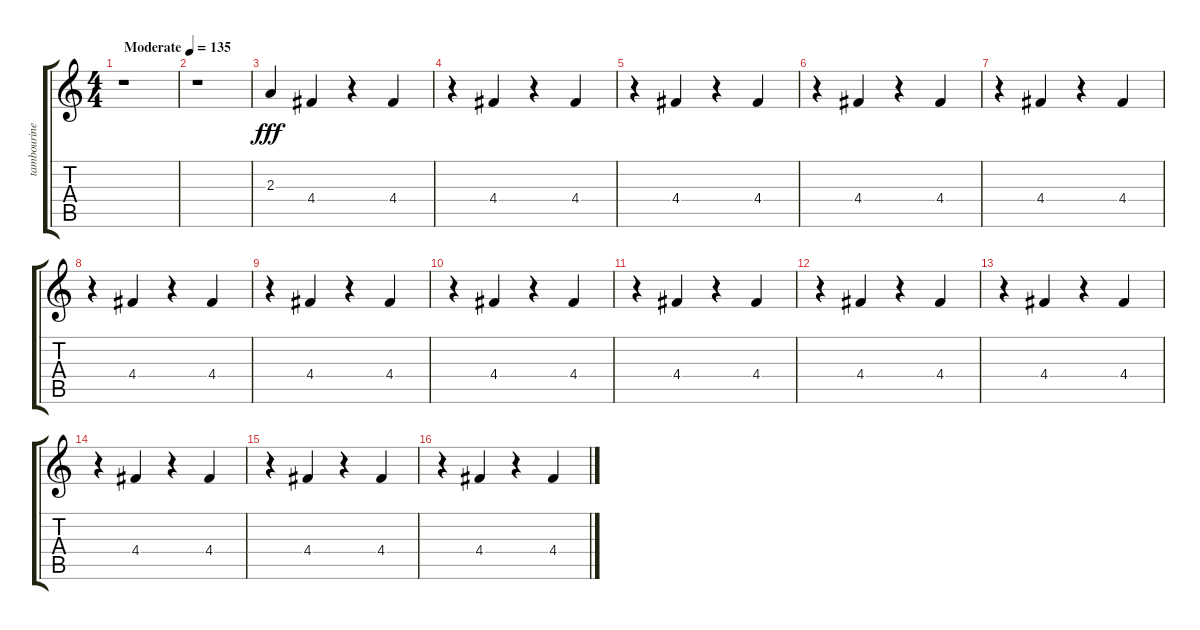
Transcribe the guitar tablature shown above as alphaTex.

\track ("tambourine" "tambourine") {instrument acousticguitarsteel}
\staff {score tabs}
\tuning (E4 B3 G3 D3 A2 E2) {hide}
\ts (4 4)
\tempo (135 "Moderate")
\clef g2
\ks c
r.1{dy fff instrument acousticguitarsteel} |
r.1 |
2.3.4 4.4.4 r.4 4.4.4 |
r.4 4.4.4 r.4 4.4.4 |
r.4 4.4.4 r.4 4.4.4 |
r.4 4.4.4 r.4 4.4.4 |
r.4 4.4.4 r.4 4.4.4 |
r.4 4.4.4 r.4 4.4.4 |
r.4 4.4.4 r.4 4.4.4 |
r.4 4.4.4 r.4 4.4.4 |
r.4 4.4.4 r.4 4.4.4 |
r.4 4.4.4 r.4 4.4.4 |
r.4 4.4.4 r.4 4.4.4 |
r.4 4.4.4 r.4 4.4.4 |
r.4 4.4.4 r.4 4.4.4 |
r.4 4.4.4 r.4 4.4.4
